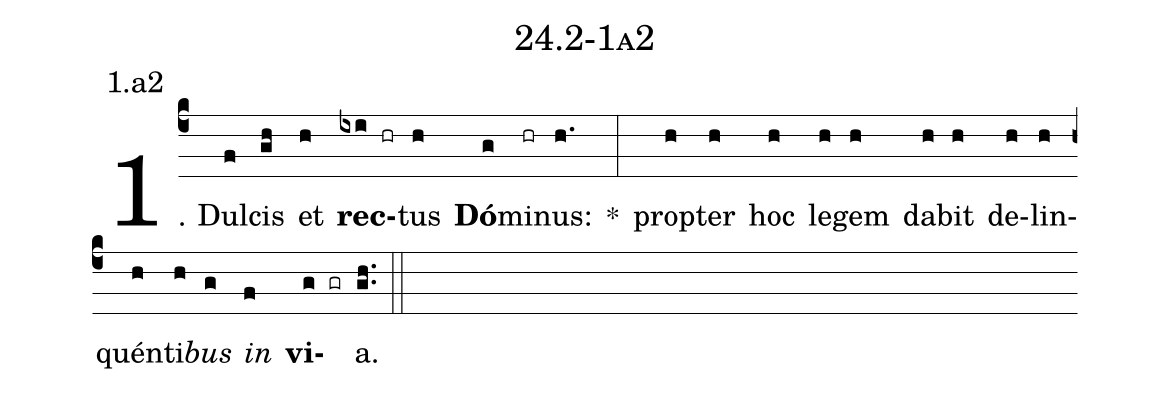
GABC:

name: 24.2-1a2;
annotation: 1.a2;
%%
(c4)1. Dul(f)cis(gh) et(h) <b>rec</b>(ixi hr)tus(h) <b>Dó</b>(g)mi(hr)nus:(h.) *(:) prop(h)ter(h) hoc(h) le(h)gem(h) da(h)bit(h) de(h)lin(h)quén(h)ti(h)<i>bus</i>(g) <i>in</i>(f) <b>vi</b>(g gr)a.(gh..) (::)


%E(h) u(h) o(g) u(f) a(g) e.(gh..) (::)
